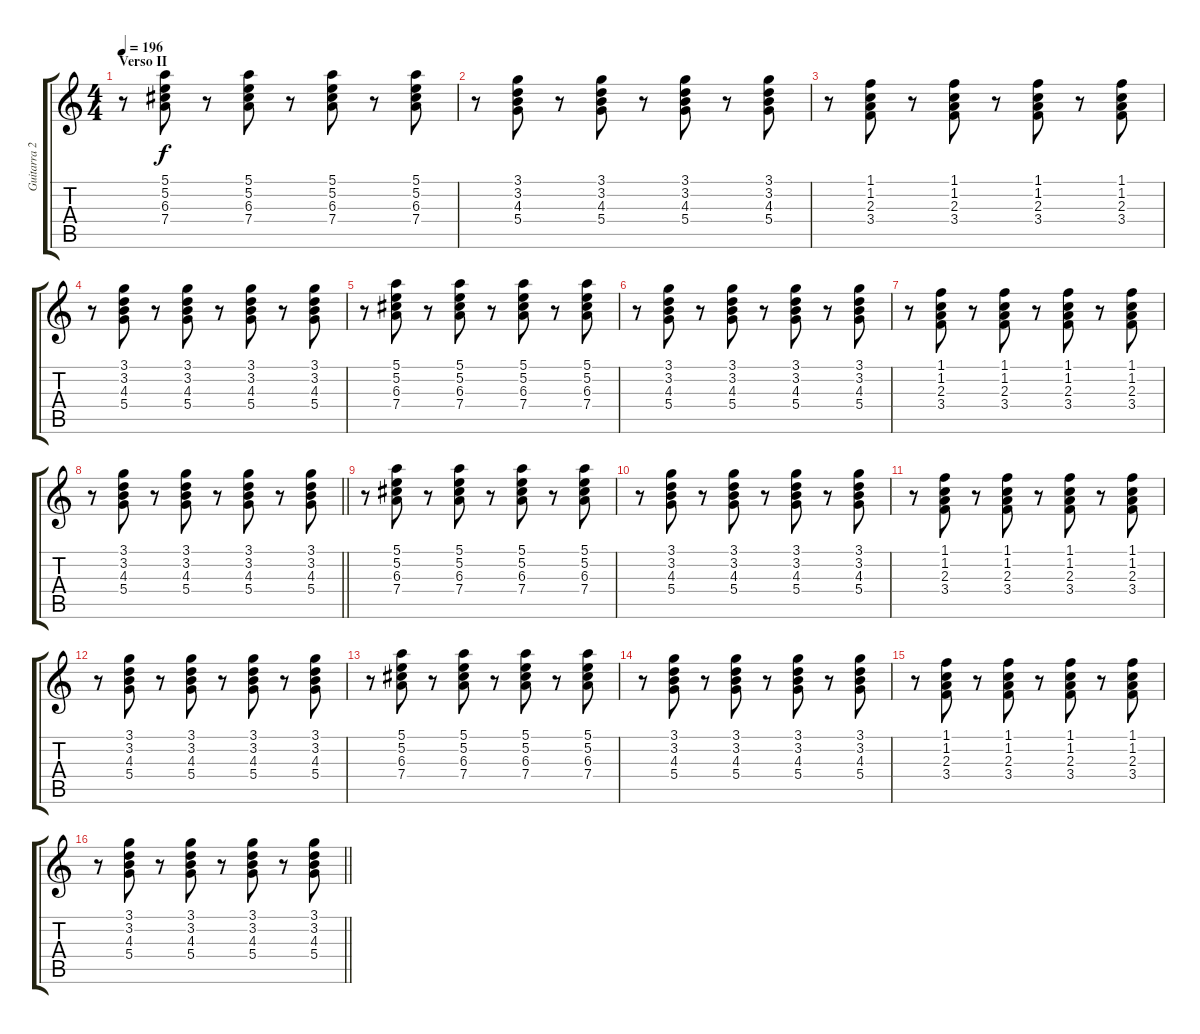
\track ("Guitarra 2 - Erik" "Guitarra 2") {instrument distortionguitar}
\staff {score tabs}
\tuning (E4 B3 G3 D3 A2 E2) {hide}
\ts (4 4)
\section ("" "Verso II")
\tempo 196
\clef g2
\ks c
r.8{dy f} (5.1 5.2 6.3 7.4).8 r.8 (5.1 5.2 6.3 7.4).8 r.8 (5.1 5.2 6.3 7.4).8 r.8 (5.1 5.2 6.3 7.4).8 |
r.8 (3.1 3.2 4.3 5.4).8 r.8 (3.1 3.2 4.3 5.4).8 r.8 (3.1 3.2 4.3 5.4).8 r.8 (3.1 3.2 4.3 5.4).8 |
r.8 (1.1 1.2 2.3 3.4).8 r.8 (1.1 1.2 2.3 3.4).8 r.8 (1.1 1.2 2.3 3.4).8 r.8 (1.1 1.2 2.3 3.4).8 |
r.8 (3.1 3.2 4.3 5.4).8 r.8 (3.1 3.2 4.3 5.4).8 r.8 (3.1 3.2 4.3 5.4).8 r.8 (3.1 3.2 4.3 5.4).8 |
r.8 (5.1 5.2 6.3 7.4).8 r.8 (5.1 5.2 6.3 7.4).8 r.8 (5.1 5.2 6.3 7.4).8 r.8 (5.1 5.2 6.3 7.4).8 |
r.8 (3.1 3.2 4.3 5.4).8 r.8 (3.1 3.2 4.3 5.4).8 r.8 (3.1 3.2 4.3 5.4).8 r.8 (3.1 3.2 4.3 5.4).8 |
r.8 (1.1 1.2 2.3 3.4).8 r.8 (1.1 1.2 2.3 3.4).8 r.8 (1.1 1.2 2.3 3.4).8 r.8 (1.1 1.2 2.3 3.4).8 |
\barLineRight lightlight
r.8 (3.1 3.2 4.3 5.4).8 r.8 (3.1 3.2 4.3 5.4).8 r.8 (3.1 3.2 4.3 5.4).8 r.8 (3.1 3.2 4.3 5.4).8 |
r.8 (5.1 5.2 6.3 7.4).8 r.8 (5.1 5.2 6.3 7.4).8 r.8 (5.1 5.2 6.3 7.4).8 r.8 (5.1 5.2 6.3 7.4).8 |
r.8 (3.1 3.2 4.3 5.4).8 r.8 (3.1 3.2 4.3 5.4).8 r.8 (3.1 3.2 4.3 5.4).8 r.8 (3.1 3.2 4.3 5.4).8 |
r.8 (1.1 1.2 2.3 3.4).8 r.8 (1.1 1.2 2.3 3.4).8 r.8 (1.1 1.2 2.3 3.4).8 r.8 (1.1 1.2 2.3 3.4).8 |
r.8 (3.1 3.2 4.3 5.4).8 r.8 (3.1 3.2 4.3 5.4).8 r.8 (3.1 3.2 4.3 5.4).8 r.8 (3.1 3.2 4.3 5.4).8 |
r.8 (5.1 5.2 6.3 7.4).8 r.8 (5.1 5.2 6.3 7.4).8 r.8 (5.1 5.2 6.3 7.4).8 r.8 (5.1 5.2 6.3 7.4).8 |
r.8 (3.1 3.2 4.3 5.4).8 r.8 (3.1 3.2 4.3 5.4).8 r.8 (3.1 3.2 4.3 5.4).8 r.8 (3.1 3.2 4.3 5.4).8 |
r.8 (1.1 1.2 2.3 3.4).8 r.8 (1.1 1.2 2.3 3.4).8 r.8 (1.1 1.2 2.3 3.4).8 r.8 (1.1 1.2 2.3 3.4).8 |
\barLineRight lightlight
r.8 (3.1 3.2 4.3 5.4).8 r.8 (3.1 3.2 4.3 5.4).8 r.8 (3.1 3.2 4.3 5.4).8 r.8 (3.1 3.2 4.3 5.4).8
